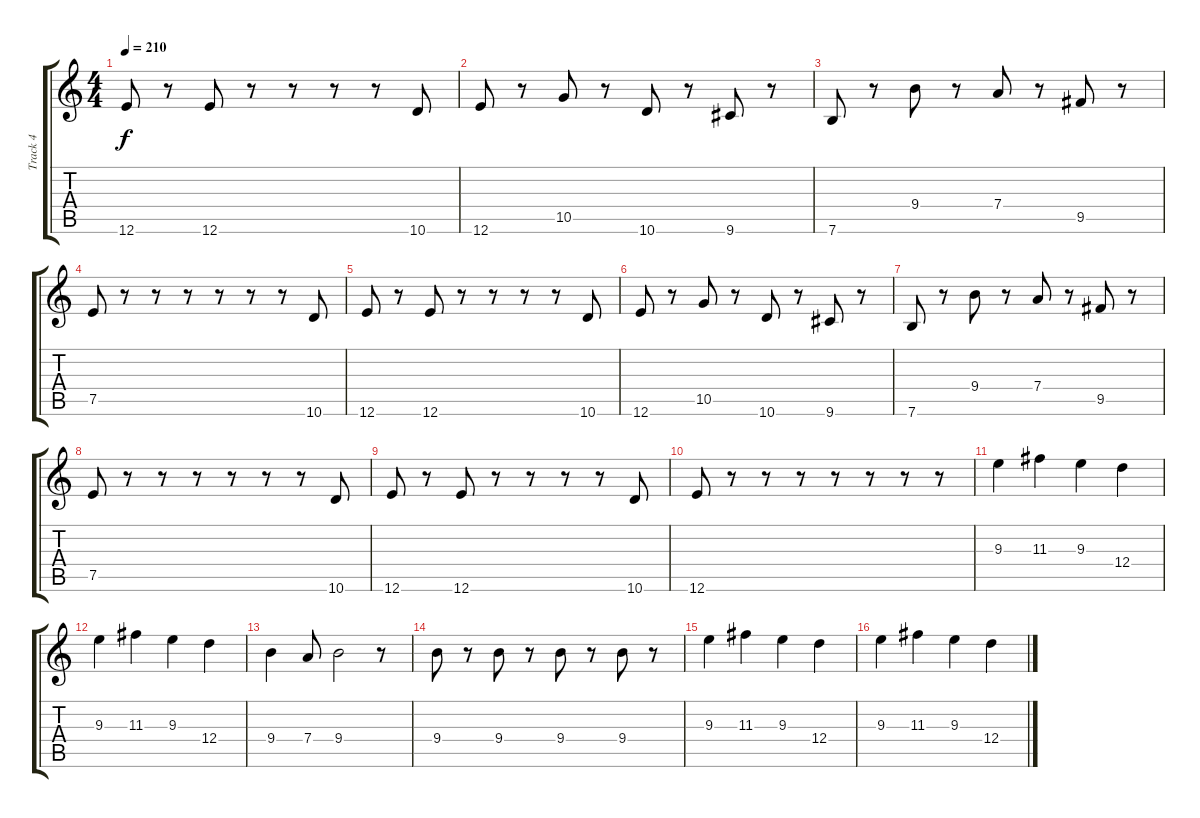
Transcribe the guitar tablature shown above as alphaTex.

\track ("Track 4" "Track 4") {instrument overdrivenguitar}
\staff {score tabs}
\tuning (E4 B3 G3 D3 A2 E2) {hide}
\ts (4 4)
\tempo 210
\clef g2
\ks c
12.6.8{dy f} r.8 12.6.8 r.8 r.8 r.8 r.8 10.6.8 |
12.6.8 r.8 10.5.8 r.8 10.6.8 r.8 9.6.8 r.8 |
7.6.8 r.8 9.4.8 r.8 7.4.8 r.8 9.5.8 r.8 |
7.5.8 r.8 r.8 r.8 r.8 r.8 r.8 10.6.8 |
12.6.8 r.8 12.6.8 r.8 r.8 r.8 r.8 10.6.8 |
12.6.8 r.8 10.5.8 r.8 10.6.8 r.8 9.6.8 r.8 |
7.6.8 r.8 9.4.8 r.8 7.4.8 r.8 9.5.8 r.8 |
7.5.8 r.8 r.8 r.8 r.8 r.8 r.8 10.6.8 |
12.6.8 r.8 12.6.8 r.8 r.8 r.8 r.8 10.6.8 |
12.6.8 r.8 r.8 r.8 r.8 r.8 r.8 r.8 |
9.3.4 11.3.4 9.3.4 12.4.4 |
9.3.4 11.3.4 9.3.4 12.4.4 |
9.4.4 7.4.8 9.4.2 r.8 |
9.4.8 r.8 9.4.8 r.8 9.4.8 r.8 9.4.8 r.8 |
9.3.4 11.3.4 9.3.4 12.4.4 |
9.3.4 11.3.4 9.3.4 12.4.4
